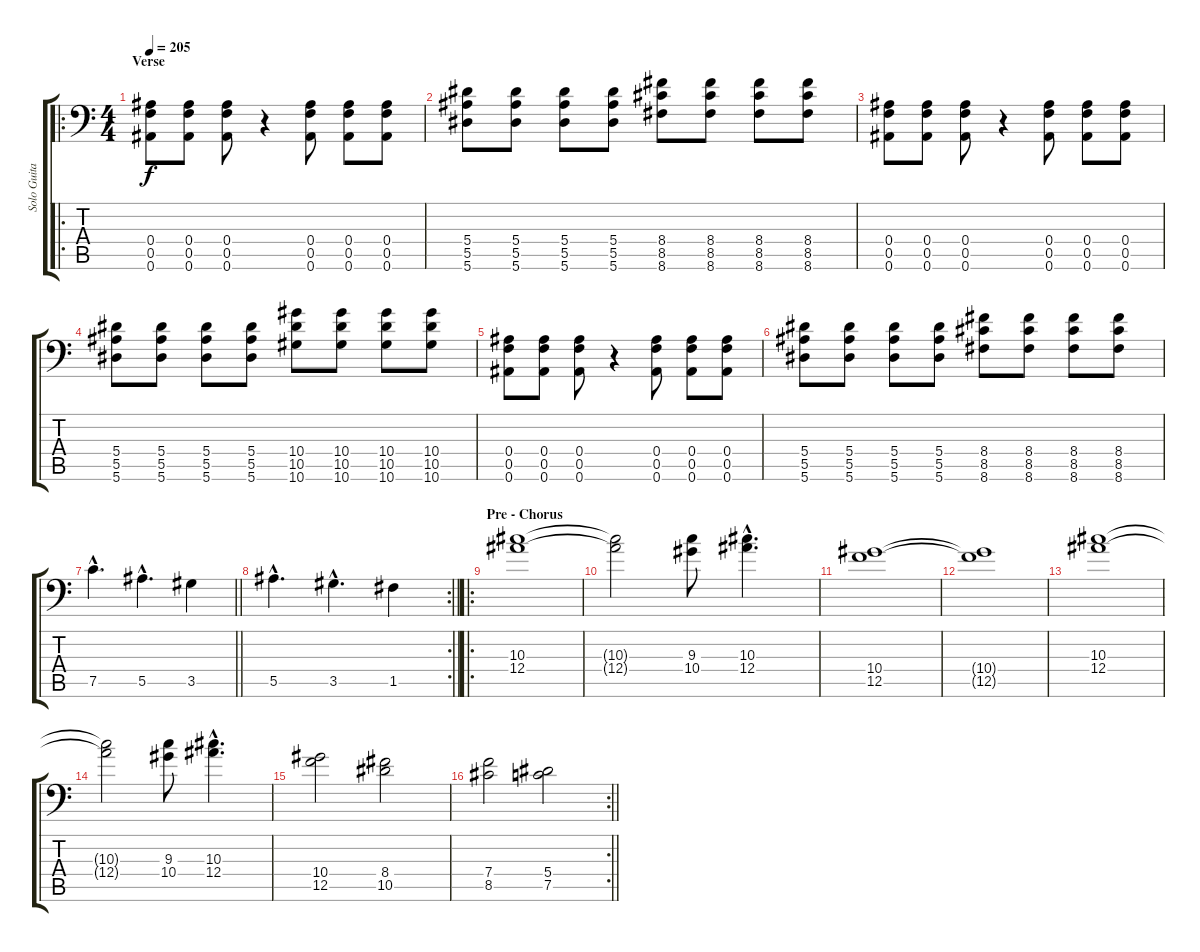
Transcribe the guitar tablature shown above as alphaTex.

\track ("Solo Guitar" "Solo Guita") {instrument distortionguitar}
\staff {score tabs}
\tuning (C4 G3 Eb3 Bb2 F2 Bb1) {hide}
\ro
\ts (4 4)
\section ("" "Verse")
\tempo 205
\clef f4
\ks c
(0.4 0.5 0.6).8{dy f balance 0} (0.4 0.5 0.6).8 (0.4 0.5 0.6).8 r.4 (0.4 0.5 0.6).8 (0.4 0.5 0.6).8 (0.4 0.5 0.6).8 |
(5.4 5.5 5.6).8 (5.4 5.5 5.6).8 (5.4 5.5 5.6).8 (5.4 5.5 5.6).8 (8.4 8.5 8.6).8 (8.4 8.5 8.6).8 (8.4 8.5 8.6).8 (8.4 8.5 8.6).8 |
(0.4 0.5 0.6).8 (0.4 0.5 0.6).8 (0.4 0.5 0.6).8 r.4 (0.4 0.5 0.6).8 (0.4 0.5 0.6).8 (0.4 0.5 0.6).8 |
(5.4 5.5 5.6).8 (5.4 5.5 5.6).8 (5.4 5.5 5.6).8 (5.4 5.5 5.6).8 (10.4 10.5 10.6).8 (10.4 10.5 10.6).8 (10.4 10.5 10.6).8 (10.4 10.5 10.6).8 |
(0.4 0.5 0.6).8 (0.4 0.5 0.6).8 (0.4 0.5 0.6).8 r.4 (0.4 0.5 0.6).8 (0.4 0.5 0.6).8 (0.4 0.5 0.6).8 |
(5.4 5.5 5.6).8 (5.4 5.5 5.6).8 (5.4 5.5 5.6).8 (5.4 5.5 5.6).8 (8.4 8.5 8.6).8 (8.4 8.5 8.6).8 (8.4 8.5 8.6).8 (8.4 8.5 8.6).8 |
\barLineRight lightlight
7.5{hac}.4{d} 5.5{hac}.4{d} 3.5.4 |
\rc 2
\barLineRight lightlight
5.5{hac}.4{d} 3.5{hac}.4{d} 1.5.4 |
\ro
\section ("" "Pre - Chorus")
(10.3 12.4).1{volume 13 balance 8} |
(10.3{t} 12.4{t}).2 (9.3 10.4).8 (10.3{hac} 12.4{hac}).4{d} |
(10.4 12.5).1 |
(10.4{t} 12.5{t}).1 |
(10.3 12.4).1 |
(10.3{t} 12.4{t}).2 (9.3 10.4).8 (10.3{hac} 12.4{hac}).4{d} |
(10.4 12.5).2 (8.4 10.5).2 |
\rc 2
\barLineRight lightlight
(7.4 8.5).2 (5.4 7.5).2
